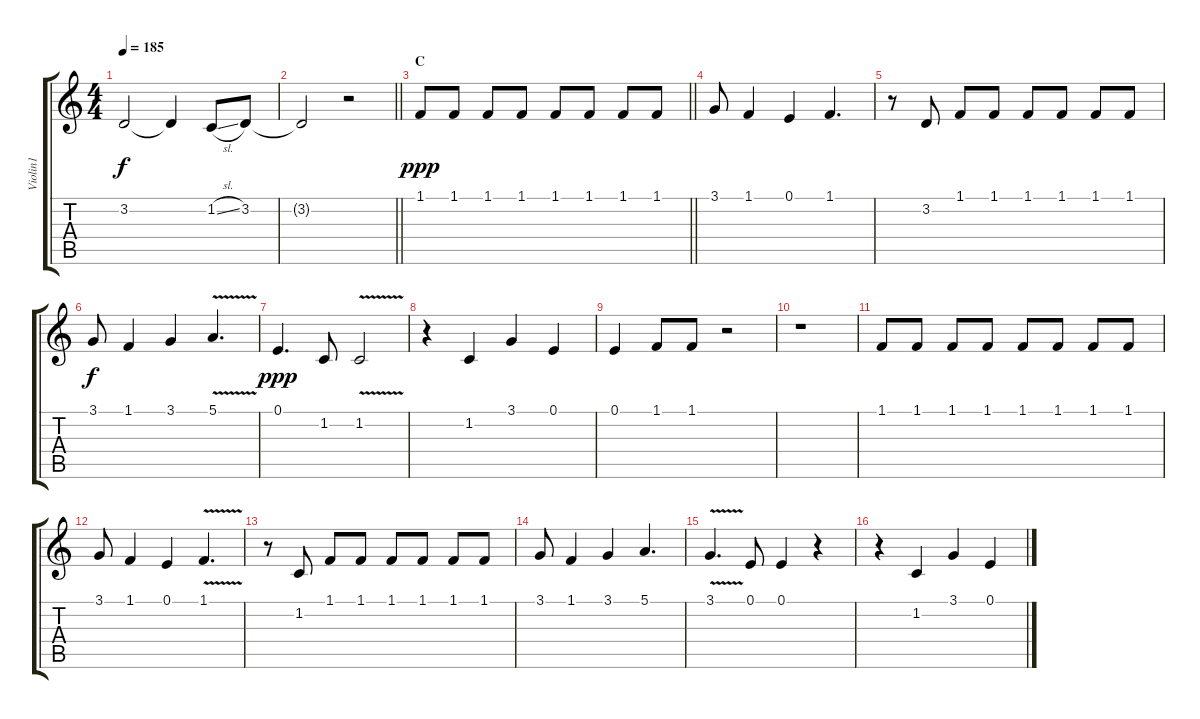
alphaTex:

\track ("Violin1" "Violin1") {instrument flute}
\staff {score tabs}
\tuning (E4 B3 G3 D3 A2 E2) {hide}
\ts (4 4)
\tempo 185
\clef g2
\ks c
3.2.2{dy f} 3.2{t}.4 1.2{sl}.8 3.2.8 |
\barLineRight lightlight
3.2{t}.2 r.2{volume 10} |
\section ("" "C")
\barLineRight lightlight
1.1.8{dy ppp} 1.1.8 1.1.8 1.1.8 1.1.8 1.1.8 1.1.8 1.1.8 |
3.1.8 1.1.4 0.1.4 1.1.4{d} |
r.8 3.2.8 1.1.8 1.1.8 1.1.8 1.1.8 1.1.8 1.1.8 |
3.1.8{dy f} 1.1.4 3.1.4 5.1{v}.4{d} |
0.1.4{d dy ppp} 1.2.8 1.2{v}.2 |
r.4 1.2.4 3.1.4 0.1.4 |
0.1.4 1.1.8 1.1.8 r.2 |
r.1 |
1.1.8 1.1.8 1.1.8 1.1.8 1.1.8 1.1.8 1.1.8 1.1.8 |
3.1.8 1.1.4 0.1.4 1.1{v}.4{d} |
r.8 1.2.8 1.1.8 1.1.8 1.1.8 1.1.8 1.1.8 1.1.8 |
3.1.8 1.1.4 3.1.4 5.1.4{d} |
3.1{v}.4{d} 0.1.8 0.1.4 r.4 |
r.4 1.2.4 3.1.4 0.1.4
